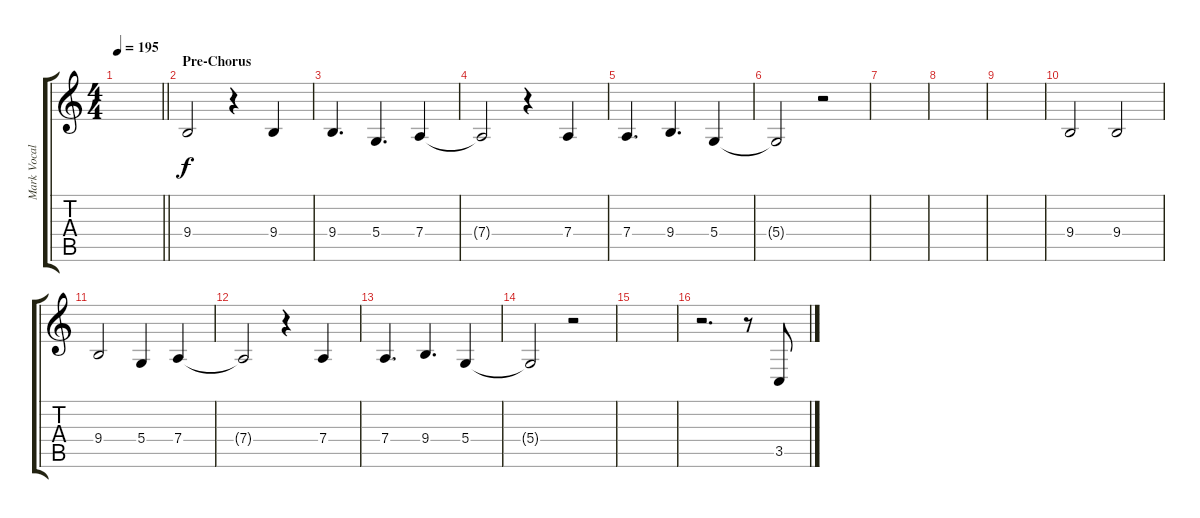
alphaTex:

\track ("Mark Vocals" "Mark Vocal") {instrument clarinet}
\staff {score tabs}
\tuning (E4 B3 G3 D3 A2 E2) {hide}
\ts (4 4)
\tempo 195
\clef g2
\barLineRight lightlight
\ks c
|
\section ("" "Pre-Chorus")
9.4.2{volume 12} r.4 9.4.4 |
9.4.4{d} 5.4.4{d} 7.4.4 |
7.4{t}.2 r.4 7.4.4 |
7.4.4{d} 9.4.4{d} 5.4.4 |
5.4{t}.2 r.2 |
|
|
|
9.4.2 9.4.2 |
9.4.2 5.4.4 7.4.4 |
7.4{t}.2 r.4 7.4.4 |
7.4.4{d} 9.4.4{d} 5.4.4 |
5.4{t}.2 r.2 |
|
r.2{d} r.8 3.5.8{volume 16}
